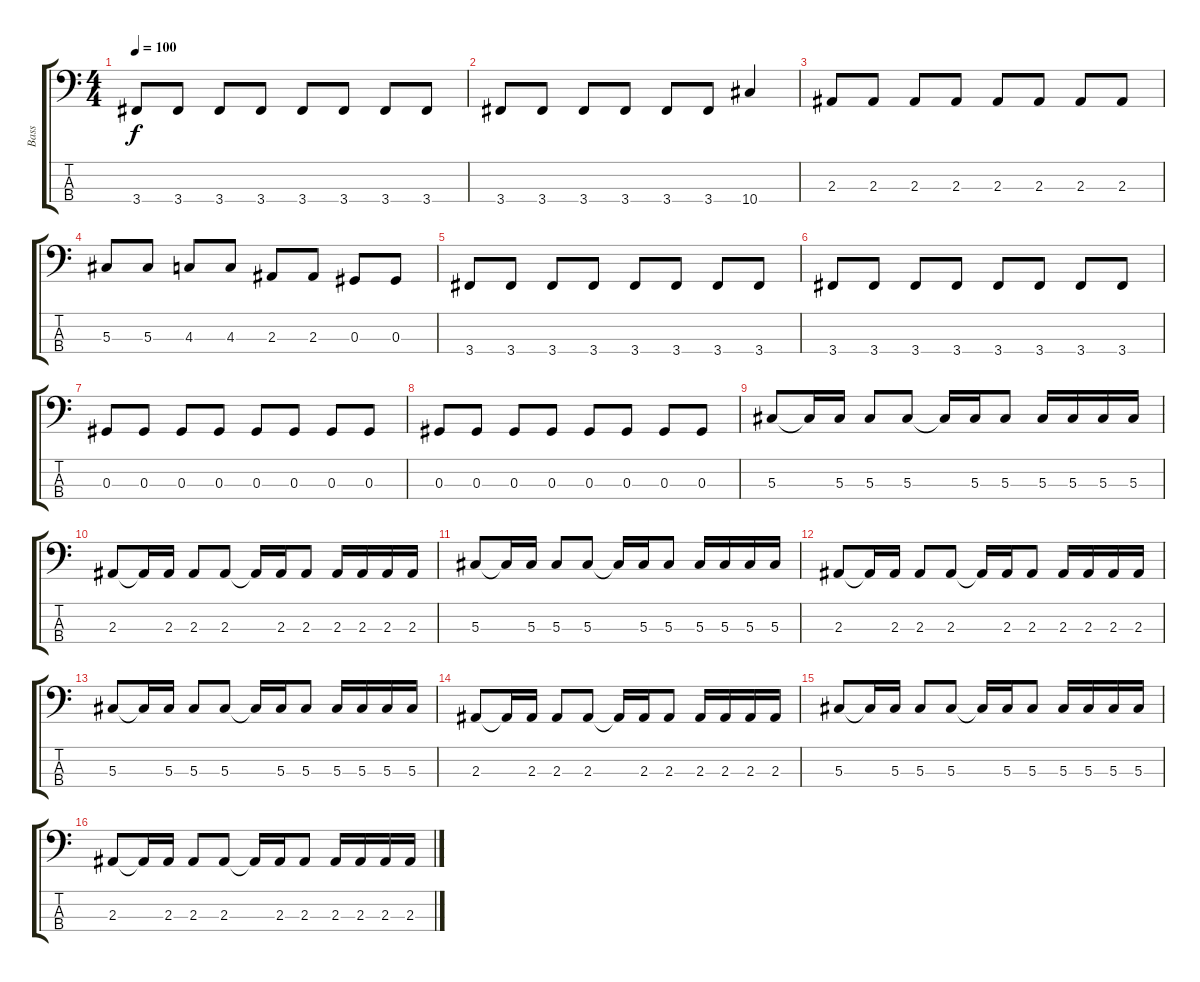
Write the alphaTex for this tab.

\track ("Bass" "Bass") {instrument electricbasspick}
\staff {score tabs}
\tuning (Gb2 Db2 Ab1 Eb1) {hide}
\ts (4 4)
\tempo 100
\clef f4
\ks c
3.4.8{dy f} 3.4.8 3.4.8 3.4.8 3.4.8 3.4.8 3.4.8 3.4.8 |
3.4.8 3.4.8 3.4.8 3.4.8 3.4.8 3.4.8 10.4.4 |
2.3.8 2.3.8 2.3.8 2.3.8 2.3.8 2.3.8 2.3.8 2.3.8 |
5.3.8 5.3.8 4.3.8 4.3.8 2.3.8 2.3.8 0.3.8 0.3.8 |
3.4.8 3.4.8 3.4.8 3.4.8 3.4.8 3.4.8 3.4.8 3.4.8 |
3.4.8 3.4.8 3.4.8 3.4.8 3.4.8 3.4.8 3.4.8 3.4.8 |
0.3.8 0.3.8 0.3.8 0.3.8 0.3.8 0.3.8 0.3.8 0.3.8 |
0.3.8 0.3.8 0.3.8 0.3.8 0.3.8 0.3.8 0.3.8 0.3.8 |
5.3.8 5.3{t}.16 5.3.16 5.3.8 5.3.8 5.3{t}.16 5.3.16 5.3.8 5.3.16 5.3.16 5.3.16 5.3.16 |
2.3.8 2.3{t}.16 2.3.16 2.3.8 2.3.8 2.3{t}.16 2.3.16 2.3.8 2.3.16 2.3.16 2.3.16 2.3.16 |
5.3.8 5.3{t}.16 5.3.16 5.3.8 5.3.8 5.3{t}.16 5.3.16 5.3.8 5.3.16 5.3.16 5.3.16 5.3.16 |
2.3.8 2.3{t}.16 2.3.16 2.3.8 2.3.8 2.3{t}.16 2.3.16 2.3.8 2.3.16 2.3.16 2.3.16 2.3.16 |
5.3.8 5.3{t}.16 5.3.16 5.3.8 5.3.8 5.3{t}.16 5.3.16 5.3.8 5.3.16 5.3.16 5.3.16 5.3.16 |
2.3.8 2.3{t}.16 2.3.16 2.3.8 2.3.8 2.3{t}.16 2.3.16 2.3.8 2.3.16 2.3.16 2.3.16 2.3.16 |
5.3.8 5.3{t}.16 5.3.16 5.3.8 5.3.8 5.3{t}.16 5.3.16 5.3.8 5.3.16 5.3.16 5.3.16 5.3.16 |
2.3.8 2.3{t}.16 2.3.16 2.3.8 2.3.8 2.3{t}.16 2.3.16 2.3.8 2.3.16 2.3.16 2.3.16 2.3.16
